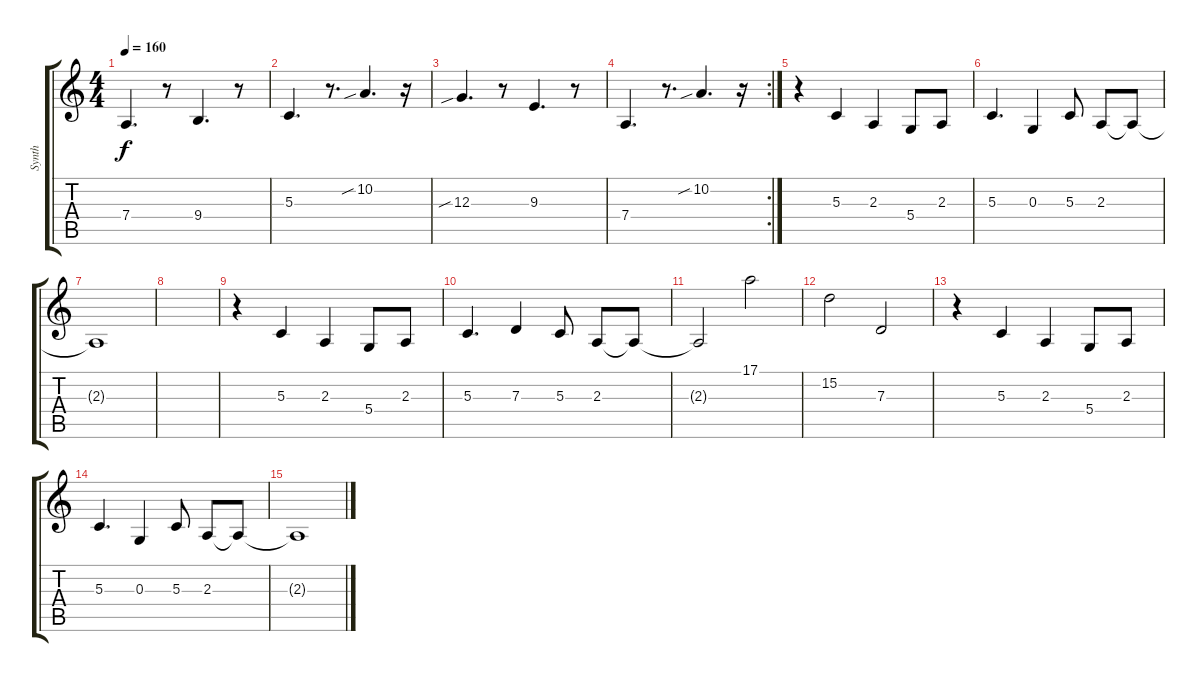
\track ("Synth" "Synth") {instrument lead2sawtooth}
\staff {score tabs}
\tuning (E4 B3 G3 D3 A2 E2) {hide}
\ts (4 4)
\tempo 160
\clef g2
\ks c
7.4.4{d dy f} r.8 9.4.4{d} r.8 |
5.3.4{d} r.8{d} 10.2{sib}.4{d} r.16 |
12.3{sib}.4{d} r.8 9.3.4{d} r.8 |
\rc 2
7.4.4{d} r.8{d} 10.2{sib}.4{d} r.16 |
r.4 5.3.4 2.3.4 5.4.8 2.3.8 |
5.3.4{d} 0.3.4 5.3.8 2.3.8 2.3{t}.8 |
2.3{t}.1 |
|
r.4 5.3.4 2.3.4 5.4.8 2.3.8 |
5.3.4{d} 7.3.4 5.3.8 2.3.8 2.3{t}.8 |
2.3{t}.2 17.1.2 |
15.2.2 7.3.2 |
r.4 5.3.4 2.3.4 5.4.8 2.3.8 |
5.3.4{d} 0.3.4 5.3.8 2.3.8 2.3{t}.8 |
2.3{t}.1
